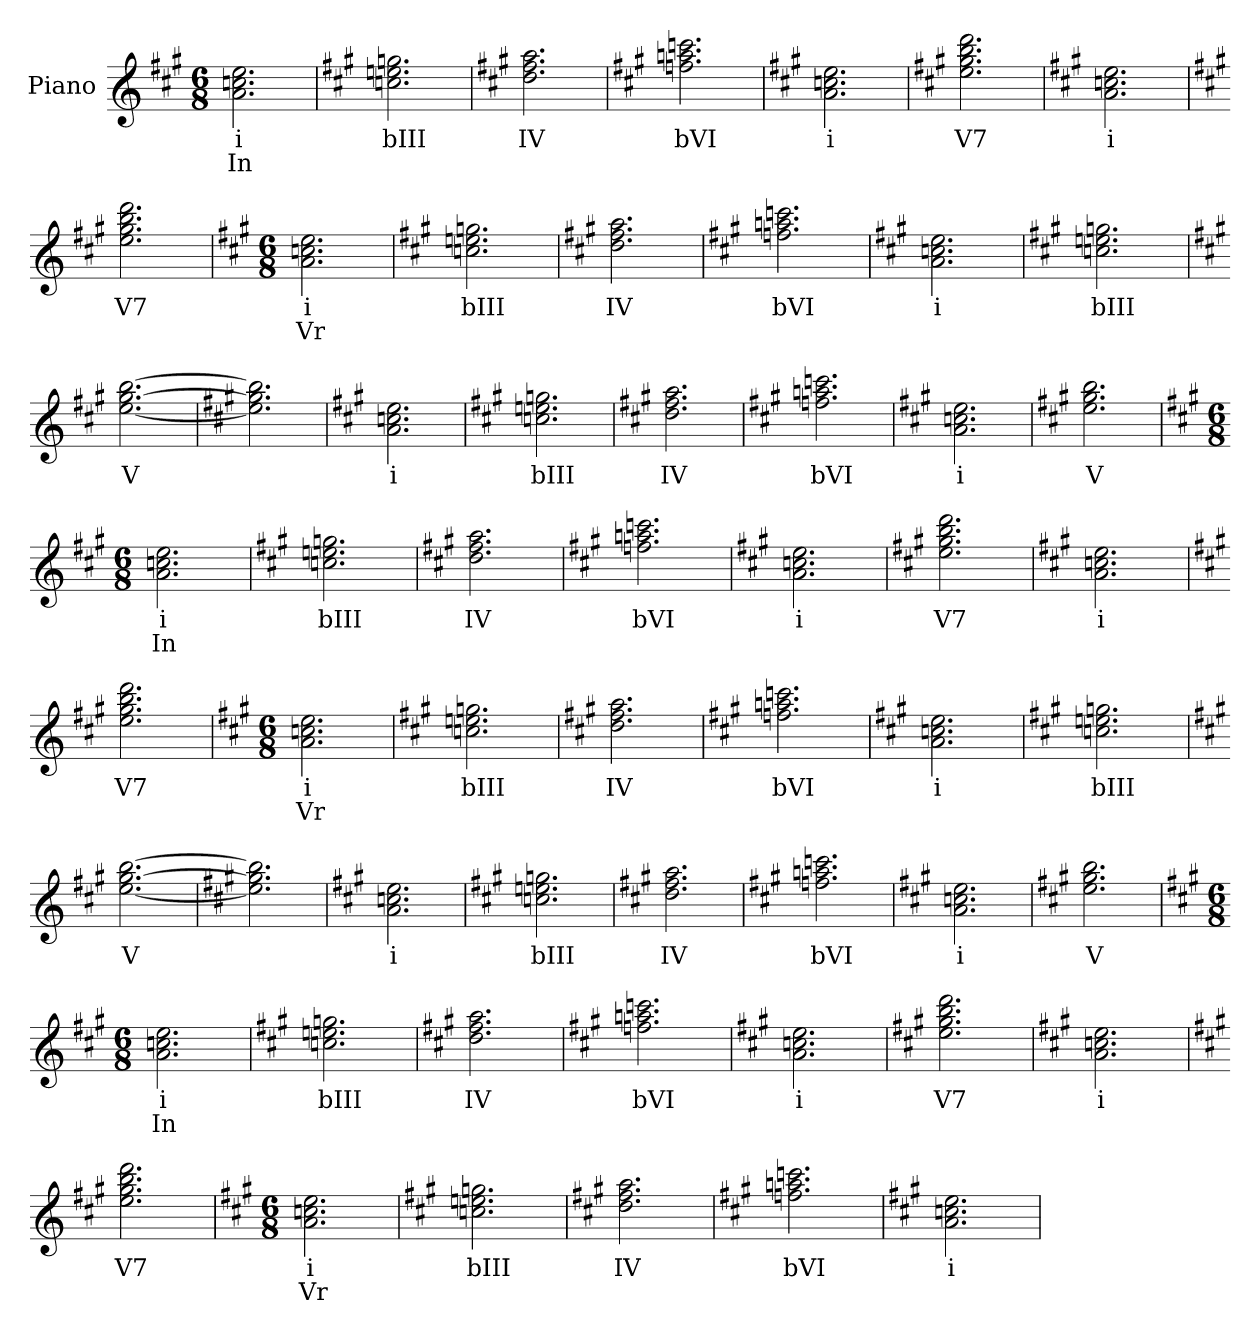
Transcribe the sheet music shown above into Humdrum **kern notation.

**kern	**text	**text
*part1	*part1	*part1
*staff1	*staff1	*staff1
*I"Piano	*	*
*I'Pno	*	*
*k[f#c#g#]	*	*
*A:	*	*
*M6/8	*	*
=	=	=
2.a 2.ccn 2.ee	i	In
=	=	=
*k[f#c#g#]	*	*
*A:	*	*
2.ccn 2.een 2.ggn	bIII	.
=	=	=
*k[f#c#g#]	*	*
*A:	*	*
2.dd 2.ff# 2.aa	IV	.
=	=	=
*k[f#c#g#]	*	*
*A:	*	*
2.ffn 2.aan 2.cccn	bVI	.
=	=	=
*k[f#c#g#]	*	*
*A:	*	*
2.a 2.ccn 2.ee	i	.
=	=	=
*k[f#c#g#]	*	*
*A:	*	*
2.ee 2.gg# 2.bb 2.ddd	V7	.
=	=	=
*k[f#c#g#]	*	*
*A:	*	*
2.a 2.ccn 2.ee	i	.
=	=	=
*k[f#c#g#]	*	*
*A:	*	*
2.ee 2.gg# 2.bb 2.ddd	V7	.
=	=	=
*k[f#c#g#]	*	*
*A:	*	*
*M6/8	*	*
2.a 2.ccn 2.ee	i	Vr
=	=	=
*k[f#c#g#]	*	*
*A:	*	*
2.ccn 2.een 2.ggn	bIII	.
=	=	=
*k[f#c#g#]	*	*
*A:	*	*
2.dd 2.ff# 2.aa	IV	.
=	=	=
*k[f#c#g#]	*	*
*A:	*	*
2.ffn 2.aan 2.cccn	bVI	.
=	=	=
*k[f#c#g#]	*	*
*A:	*	*
2.a 2.ccn 2.ee	i	.
=	=	=
*k[f#c#g#]	*	*
*A:	*	*
2.ccn 2.een 2.ggn	bIII	.
=	=	=
*k[f#c#g#]	*	*
*A:	*	*
[2.ee [2.gg# [2.bb	V	.
=	=	=
*k[f#c#g#]	*	*
*A:	*	*
2.ee] 2.gg#] 2.bb]	.	.
=	=	=
*k[f#c#g#]	*	*
*A:	*	*
2.a 2.ccn 2.ee	i	.
=	=	=
*k[f#c#g#]	*	*
*A:	*	*
2.ccn 2.een 2.ggn	bIII	.
=	=	=
*k[f#c#g#]	*	*
*A:	*	*
2.dd 2.ff# 2.aa	IV	.
=	=	=
*k[f#c#g#]	*	*
*A:	*	*
2.ffn 2.aan 2.cccn	bVI	.
=	=	=
*k[f#c#g#]	*	*
*A:	*	*
2.a 2.ccn 2.ee	i	.
=	=	=
*k[f#c#g#]	*	*
*A:	*	*
2.ee 2.gg# 2.bb	V	.
=	=	=
*k[f#c#g#]	*	*
*A:	*	*
*M6/8	*	*
2.a 2.ccn 2.ee	i	In
=	=	=
*k[f#c#g#]	*	*
*A:	*	*
2.ccn 2.een 2.ggn	bIII	.
=	=	=
*k[f#c#g#]	*	*
*A:	*	*
2.dd 2.ff# 2.aa	IV	.
=	=	=
*k[f#c#g#]	*	*
*A:	*	*
2.ffn 2.aan 2.cccn	bVI	.
=	=	=
*k[f#c#g#]	*	*
*A:	*	*
2.a 2.ccn 2.ee	i	.
=	=	=
*k[f#c#g#]	*	*
*A:	*	*
2.ee 2.gg# 2.bb 2.ddd	V7	.
=	=	=
*k[f#c#g#]	*	*
*A:	*	*
2.a 2.ccn 2.ee	i	.
=	=	=
*k[f#c#g#]	*	*
*A:	*	*
2.ee 2.gg# 2.bb 2.ddd	V7	.
=	=	=
*k[f#c#g#]	*	*
*A:	*	*
*M6/8	*	*
2.a 2.ccn 2.ee	i	Vr
=	=	=
*k[f#c#g#]	*	*
*A:	*	*
2.ccn 2.een 2.ggn	bIII	.
=	=	=
*k[f#c#g#]	*	*
*A:	*	*
2.dd 2.ff# 2.aa	IV	.
=	=	=
*k[f#c#g#]	*	*
*A:	*	*
2.ffn 2.aan 2.cccn	bVI	.
=	=	=
*k[f#c#g#]	*	*
*A:	*	*
2.a 2.ccn 2.ee	i	.
=	=	=
*k[f#c#g#]	*	*
*A:	*	*
2.ccn 2.een 2.ggn	bIII	.
=	=	=
*k[f#c#g#]	*	*
*A:	*	*
[2.ee [2.gg# [2.bb	V	.
=	=	=
*k[f#c#g#]	*	*
*A:	*	*
2.ee] 2.gg#] 2.bb]	.	.
=	=	=
*k[f#c#g#]	*	*
*A:	*	*
2.a 2.ccn 2.ee	i	.
=	=	=
*k[f#c#g#]	*	*
*A:	*	*
2.ccn 2.een 2.ggn	bIII	.
=	=	=
*k[f#c#g#]	*	*
*A:	*	*
2.dd 2.ff# 2.aa	IV	.
=	=	=
*k[f#c#g#]	*	*
*A:	*	*
2.ffn 2.aan 2.cccn	bVI	.
=	=	=
*k[f#c#g#]	*	*
*A:	*	*
2.a 2.ccn 2.ee	i	.
=	=	=
*k[f#c#g#]	*	*
*A:	*	*
2.ee 2.gg# 2.bb	V	.
=	=	=
*k[f#c#g#]	*	*
*A:	*	*
*M6/8	*	*
2.a 2.ccn 2.ee	i	In
=	=	=
*k[f#c#g#]	*	*
*A:	*	*
2.ccn 2.een 2.ggn	bIII	.
=	=	=
*k[f#c#g#]	*	*
*A:	*	*
2.dd 2.ff# 2.aa	IV	.
=	=	=
*k[f#c#g#]	*	*
*A:	*	*
2.ffn 2.aan 2.cccn	bVI	.
=	=	=
*k[f#c#g#]	*	*
*A:	*	*
2.a 2.ccn 2.ee	i	.
=	=	=
*k[f#c#g#]	*	*
*A:	*	*
2.ee 2.gg# 2.bb 2.ddd	V7	.
=	=	=
*k[f#c#g#]	*	*
*A:	*	*
2.a 2.ccn 2.ee	i	.
=	=	=
*k[f#c#g#]	*	*
*A:	*	*
2.ee 2.gg# 2.bb 2.ddd	V7	.
=	=	=
*k[f#c#g#]	*	*
*A:	*	*
*M6/8	*	*
2.a 2.ccn 2.ee	i	Vr
=	=	=
*k[f#c#g#]	*	*
*A:	*	*
2.ccn 2.een 2.ggn	bIII	.
=	=	=
*k[f#c#g#]	*	*
*A:	*	*
2.dd 2.ff# 2.aa	IV	.
=	=	=
*k[f#c#g#]	*	*
*A:	*	*
2.ffn 2.aan 2.cccn	bVI	.
=	=	=
*k[f#c#g#]	*	*
*A:	*	*
2.a 2.ccn 2.ee	i	.
=	=	=
*-	*-	*-
